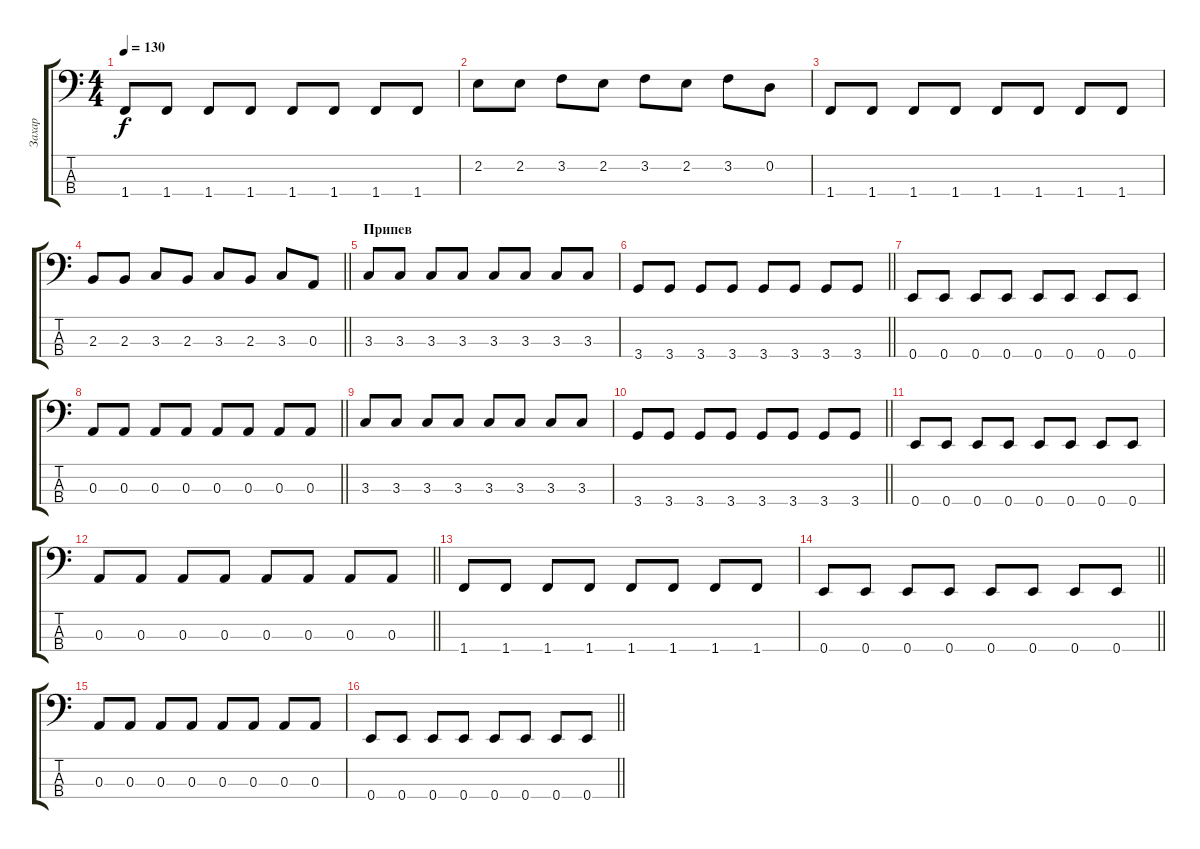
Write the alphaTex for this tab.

\track ("Захар" "Захар") {instrument electricbassfinger}
\staff {score tabs}
\tuning (G2 D2 A1 E1) {hide}
\ts (4 4)
\tempo 130
\clef f4
\ks c
1.4.8{dy f} 1.4.8 1.4.8 1.4.8 1.4.8 1.4.8 1.4.8 1.4.8 |
2.2.8 2.2.8 3.2.8 2.2.8 3.2.8 2.2.8 3.2.8 0.2.8 |
1.4.8 1.4.8 1.4.8 1.4.8 1.4.8 1.4.8 1.4.8 1.4.8 |
\barLineRight lightlight
2.3.8 2.3.8 3.3.8 2.3.8 3.3.8 2.3.8 3.3.8 0.3.8 |
\section ("" "Припев")
3.3.8 3.3.8 3.3.8 3.3.8 3.3.8 3.3.8 3.3.8 3.3.8 |
\barLineRight lightlight
3.4.8 3.4.8 3.4.8 3.4.8 3.4.8 3.4.8 3.4.8 3.4.8 |
0.4.8 0.4.8 0.4.8 0.4.8 0.4.8 0.4.8 0.4.8 0.4.8 |
\barLineRight lightlight
0.3.8 0.3.8 0.3.8 0.3.8 0.3.8 0.3.8 0.3.8 0.3.8 |
3.3.8 3.3.8 3.3.8 3.3.8 3.3.8 3.3.8 3.3.8 3.3.8 |
\barLineRight lightlight
3.4.8 3.4.8 3.4.8 3.4.8 3.4.8 3.4.8 3.4.8 3.4.8 |
0.4.8 0.4.8 0.4.8 0.4.8 0.4.8 0.4.8 0.4.8 0.4.8 |
\barLineRight lightlight
0.3.8 0.3.8 0.3.8 0.3.8 0.3.8 0.3.8 0.3.8 0.3.8 |
1.4.8 1.4.8 1.4.8 1.4.8 1.4.8 1.4.8 1.4.8 1.4.8 |
\barLineRight lightlight
0.4.8 0.4.8 0.4.8 0.4.8 0.4.8 0.4.8 0.4.8 0.4.8 |
0.3.8 0.3.8 0.3.8 0.3.8 0.3.8 0.3.8 0.3.8 0.3.8 |
\barLineRight lightlight
0.4.8 0.4.8 0.4.8 0.4.8 0.4.8 0.4.8 0.4.8 0.4.8
